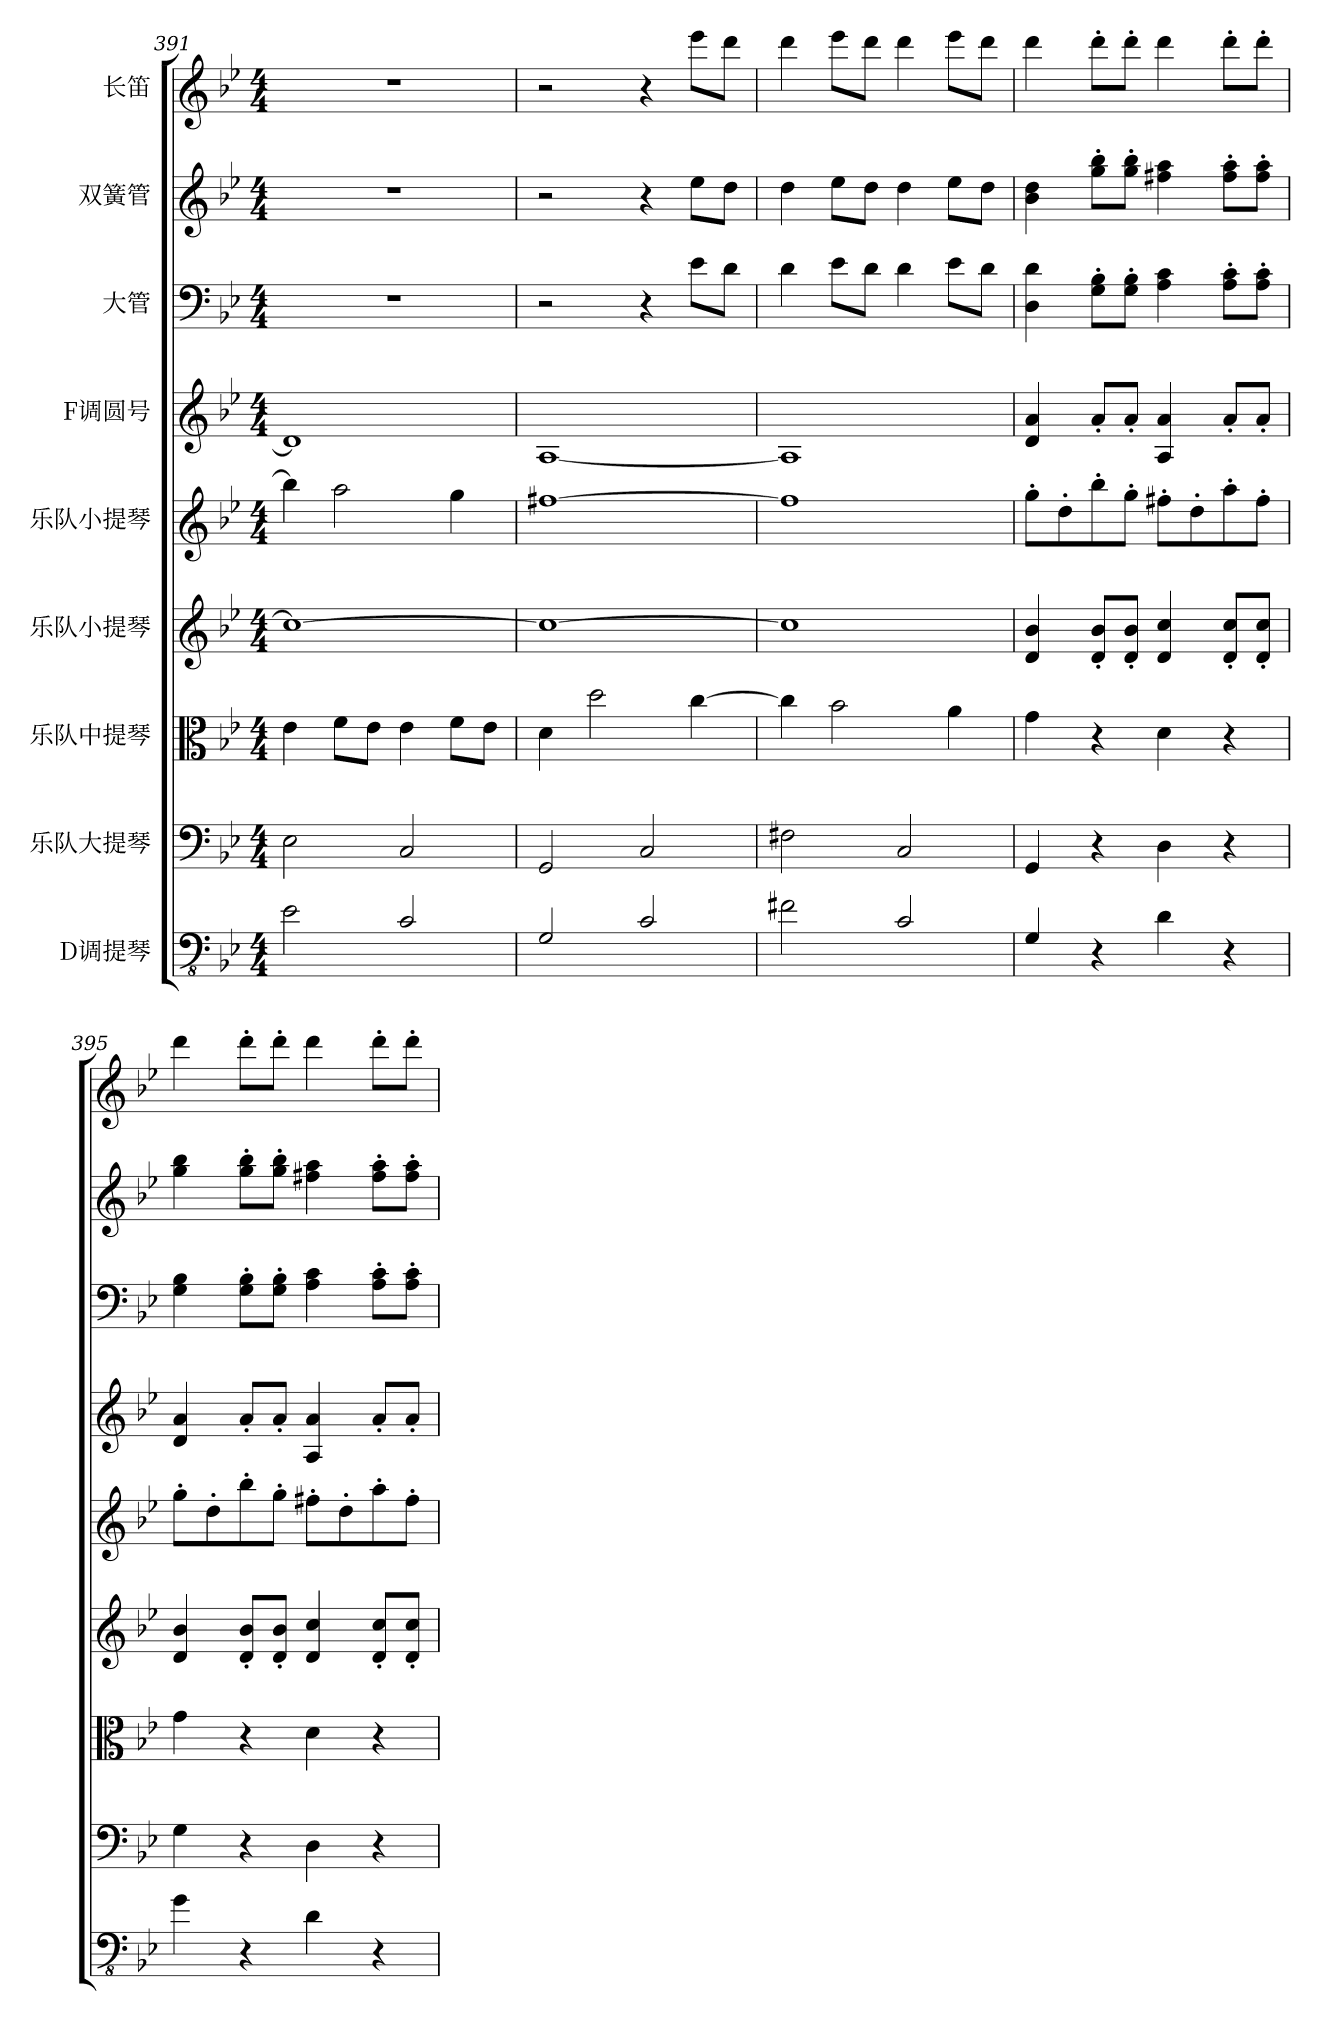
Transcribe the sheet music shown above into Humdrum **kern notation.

**kern	**kern	**kern	**kern	**kern	**kern	**kern	**kern	**kern
*part9	*part8	*part7	*part6	*part5	*part4	*part3	*part2	*part1
*staff9	*staff8	*staff7	*staff6	*staff5	*staff4	*staff3	*staff2	*staff1
*I"D调提琴	*I"乐队大提琴	*I"乐队中提琴	*I"乐队小提琴	*I"乐队小提琴	*I"F调圆号	*I"大管	*I"双簧管	*I"长笛
*clefFv4	*clefF4	*clefC3	*clefG2	*clefG2	*clefG2	*clefF4	*clefG2	*clefG2
*ITrd7c12	*	*	*	*	*ITrd4c7	*	*	*
*k[b-e-]	*k[b-e-]	*k[b-e-]	*k[b-e-]	*k[b-e-]	*k[b-e-a-]	*k[b-e-]	*k[b-e-]	*k[b-e-]
*M4/4	*M4/4	*M4/4	*M4/4	*M4/4	*M4/4	*M4/4	*M4/4	*M4/4
=391	=391	=391	=391	=391	=391	=391	=391	=391
2EE-\	2E-\	4e-\	1cc_	4bb-\]	1G]	1r	1r	1r
.	.	8f\L	.	2aa\	.	.	.	.
.	.	8e-\J	.	.	.	.	.	.
2CC/	2C/	4e-\	.	.	.	.	.	.
.	.	8f\L	.	4gg\	.	.	.	.
.	.	8e-\J	.	.	.	.	.	.
=392	=392	=392	=392	=392	=392	=392	=392	=392
2GGG/	2GG/	4d\	1cc_	[1ff#X	[1D	2r	2r	2r
.	.	2dd\	.	.	.	.	.	.
2CC/	2C/	.	.	.	.	4r	4r	4r
.	.	[4cc\	.	.	.	8e-\L	8ee-\L	8eee-\L
.	.	.	.	.	.	8d\J	8dd\J	8ddd\J
=393	=393	=393	=393	=393	=393	=393	=393	=393
2FF#X\	2F#X\	4cc\]	1cc]	1ff#]	1D]	4d\	4dd\	4ddd\
.	.	2b-\	.	.	.	8e-\L	8ee-\L	8eee-\L
.	.	.	.	.	.	8d\J	8dd\J	8ddd\J
2CC/	2C/	.	.	.	.	4d\	4dd\	4ddd\
.	.	4a\	.	.	.	8e-\L	8ee-\L	8eee-\L
.	.	.	.	.	.	8d\J	8dd\J	8ddd\J
!!LO:PB:g=z
=394	=394	=394	=394	=394	=394	=394	=394	=394
*	*	*	*	*	*	*	*	*MM210
4GGG/	4GG/	4g\	4d/ 4b-/	8gg'\L	4G/ 4d/	4D\ 4d\	4b-\ 4dd\	4ddd\
.	.	.	.	8dd'\	.	.	.	.
4r	4r	4r	8d/' 8b-/'L	8bb-'\	8d'/L	8G\' 8B-\'L	8gg\' 8bb-\'L	8ddd'\L
.	.	.	8d/' 8b-/'J	8gg'\J	8d'/J	8G\' 8B-\'J	8gg\' 8bb-\'J	8ddd'\J
4DD\	4D\	4d\	4d/ 4cc/	8ff#X'\L	4D/ 4d/	4A\ 4c\	4ff#X\ 4aa\	4ddd\
.	.	.	.	8dd'\	.	.	.	.
4r	4r	4r	8d/' 8cc/'L	8aa'\	8d'/L	8A\' 8c\'L	8ff#\' 8aa\'L	8ddd'\L
.	.	.	8d/' 8cc/'J	8ff#'\J	8d'/J	8A\' 8c\'J	8ff#\' 8aa\'J	8ddd'\J
=395	=395	=395	=395	=395	=395	=395	=395	=395
4GG\	4G\	4g\	4d/ 4b-/	8gg'\L	4G/ 4d/	4G\ 4B-\	4gg\ 4bb-\	4ddd\
.	.	.	.	8dd'\	.	.	.	.
4r	4r	4r	8d/' 8b-/'L	8bb-'\	8d'/L	8G\' 8B-\'L	8gg\' 8bb-\'L	8ddd'\L
.	.	.	8d/' 8b-/'J	8gg'\J	8d'/J	8G\' 8B-\'J	8gg\' 8bb-\'J	8ddd'\J
4DD\	4D\	4d\	4d/ 4cc/	8ff#X'\L	4D/ 4d/	4A\ 4c\	4ff#X\ 4aa\	4ddd\
.	.	.	.	8dd'\	.	.	.	.
4r	4r	4r	8d/' 8cc/'L	8aa'\	8d'/L	8A\' 8c\'L	8ff#\' 8aa\'L	8ddd'\L
.	.	.	8d/' 8cc/'J	8ff#'\J	8d'/J	8A\' 8c\'J	8ff#\' 8aa\'J	8ddd'\J
=	=	=	=	=	=	=	=	=
*-	*-	*-	*-	*-	*-	*-	*-	*-
